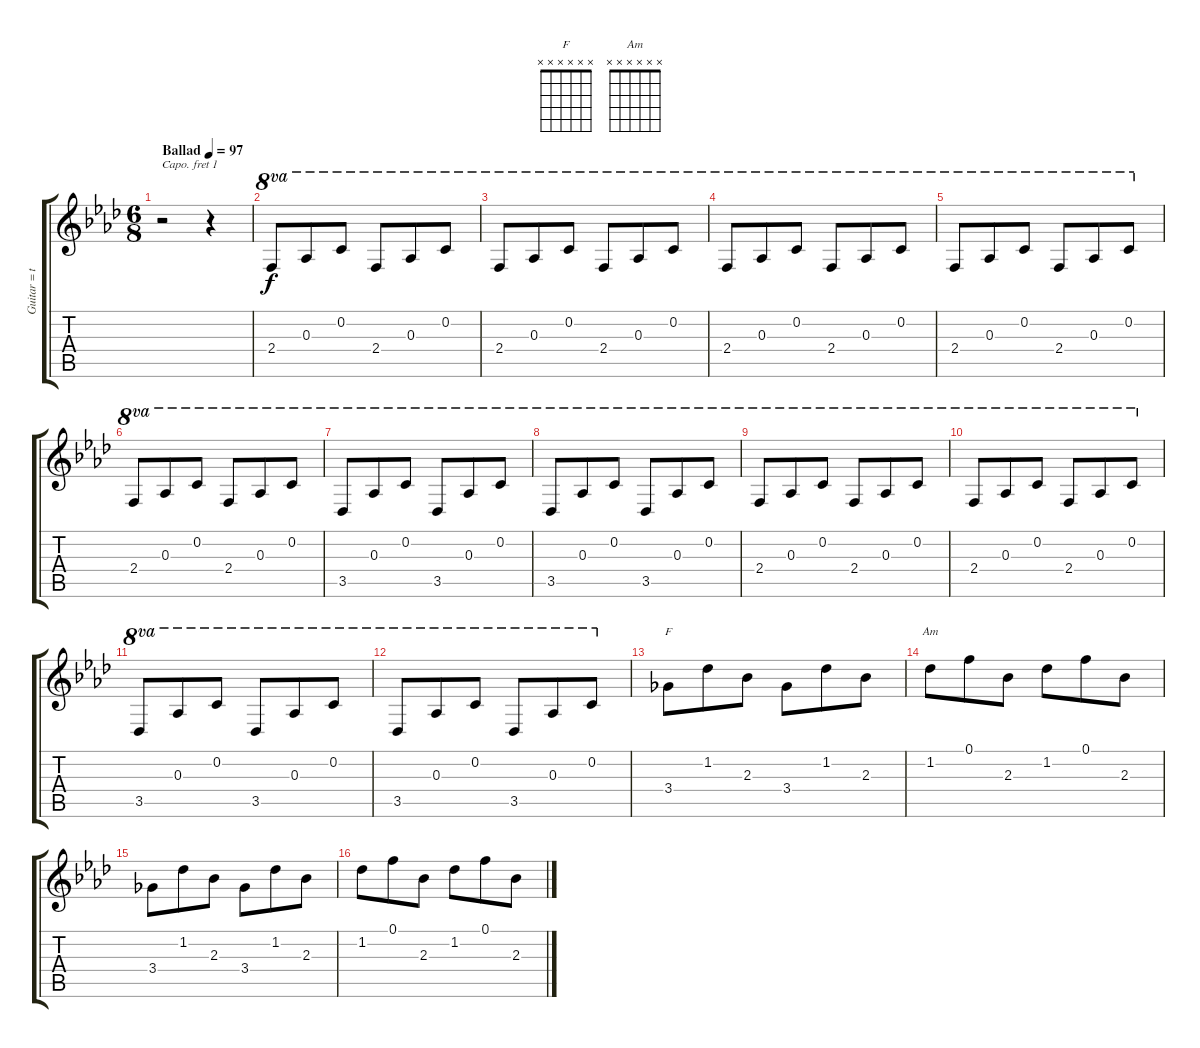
\track ("Guitar = translated piano right hand" "Guitar = t") {instrument electricguitarclean}
\staff {score tabs}
\capo 1
\tuning (E4 B3 G3 D3 A2 E2) {hide}
\chord ("F" x x x x x x)
\chord ("Am" x x x x x x)
\ts (6 8)
\tempo (97 "Ballad")
\clef g2
\ks ab
r.2{dy f instrument electricguitarclean} r.4 |
2.4.8{ot 8va} 0.3.8{ot 8va} 0.2.8{ot 8va} 2.4.8{ot 8va} 0.3.8{ot 8va} 0.2.8{ot 8va} |
2.4.8{ot 8va} 0.3.8{ot 8va} 0.2.8{ot 8va} 2.4.8{ot 8va} 0.3.8{ot 8va} 0.2.8{ot 8va} |
2.4.8{ot 8va} 0.3.8{ot 8va} 0.2.8{ot 8va} 2.4.8{ot 8va} 0.3.8{ot 8va} 0.2.8{ot 8va} |
2.4.8{ot 8va} 0.3.8{ot 8va} 0.2.8{ot 8va} 2.4.8{ot 8va} 0.3.8{ot 8va} 0.2.8{ot 8va} |
2.4.8{ot 8va} 0.3.8{ot 8va} 0.2.8{ot 8va} 2.4.8{ot 8va} 0.3.8{ot 8va} 0.2.8{ot 8va} |
3.5.8{ot 8va} 0.3.8{ot 8va} 0.2.8{ot 8va} 3.5.8{ot 8va} 0.3.8{ot 8va} 0.2.8{ot 8va} |
3.5.8{ot 8va} 0.3.8{ot 8va} 0.2.8{ot 8va} 3.5.8{ot 8va} 0.3.8{ot 8va} 0.2.8{ot 8va} |
2.4.8{ot 8va} 0.3.8{ot 8va} 0.2.8{ot 8va} 2.4.8{ot 8va} 0.3.8{ot 8va} 0.2.8{ot 8va} |
2.4.8{ot 8va} 0.3.8{ot 8va} 0.2.8{ot 8va} 2.4.8{ot 8va} 0.3.8{ot 8va} 0.2.8{ot 8va} |
3.5.8{ot 8va} 0.3.8{ot 8va} 0.2.8{ot 8va} 3.5.8{ot 8va} 0.3.8{ot 8va} 0.2.8{ot 8va} |
3.5.8{ot 8va} 0.3.8{ot 8va} 0.2.8{ot 8va} 3.5.8{ot 8va} 0.3.8{ot 8va} 0.2.8{ot 8va} |
3.4.8{ch "F"} 1.2.8 2.3.8 3.4.8 1.2.8 2.3.8 |
1.2.8{ch "Am"} 0.1.8 2.3.8 1.2.8 0.1.8 2.3.8 |
3.4.8 1.2.8 2.3.8 3.4.8 1.2.8 2.3.8 |
1.2.8 0.1.8 2.3.8 1.2.8 0.1.8 2.3.8
